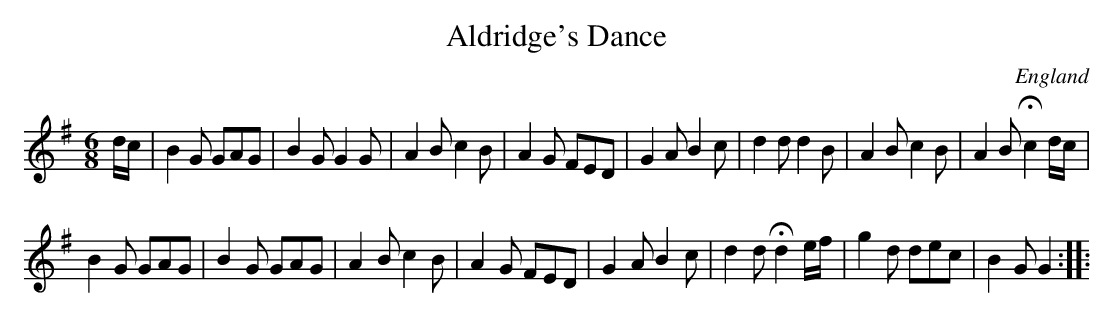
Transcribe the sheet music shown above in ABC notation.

X:1
T:Aldridge's Dance
L:1/8
M:6/8
O:England
K:G
d/c/ |\
B2G GAG | B2G G2G | A2B c2B | A2G FED |\
G2A B2c | d2d d2B | A2B c2B | A2B Hc2 d/c/ |
B2G GAG | B2G GAG | A2B c2B | A2G FED |\
G2A B2c | d2d Hd2 e/f/ | g2d dec | B2G G2 ::
